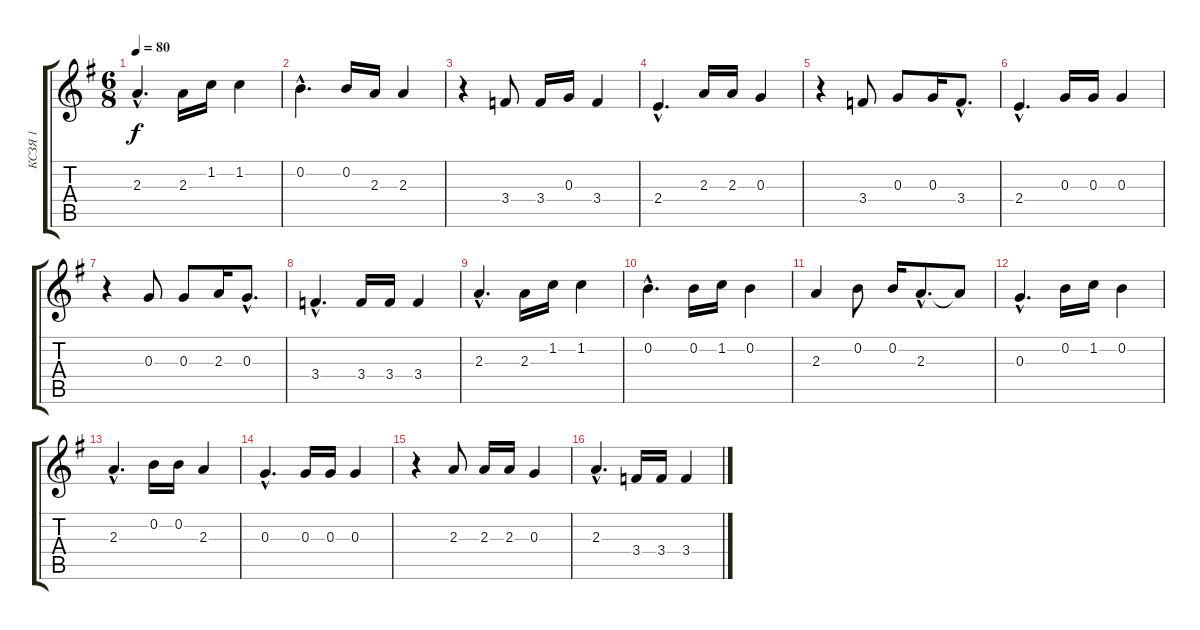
\track ("КСЗЯ 1" "КСЗЯ 1") {instrument acousticguitarnylon}
\staff {score tabs}
\tuning (E4 B3 G3 D3 A2 E2) {hide}
\ts (6 8)
\tempo 80
\clef g2
\ks eminor
2.3{hac}.4{d dy f} 2.3.16 1.2.16 1.2.4 |
0.2{hac}.4{d} 0.2.16 2.3.16 2.3.4 |
r.4 3.4.8 3.4.16 0.3.16 3.4.4 |
2.4{hac}.4{d} 2.3.16 2.3.16 0.3.4 |
r.4 3.4.8 0.3.8 0.3.16 3.4{hac}.8{d} |
2.4{hac}.4{d} 0.3.16 0.3.16 0.3.4 |
r.4 0.3.8 0.3.8 2.3.16 0.3{hac}.8{d} |
3.4{hac}.4{d} 3.4.16 3.4.16 3.4.4 |
2.3{hac}.4{d} 2.3.16 1.2.16 1.2.4 |
0.2{hac}.4{d} 0.2.16 1.2.16 0.2.4 |
2.3.4 0.2.8 0.2.16 2.3{hac}.8{d} 2.3{t}.8 |
0.3{hac}.4{d} 0.2.16 1.2.16 0.2.4 |
2.3{hac}.4{d} 0.2.16 0.2.16 2.3.4 |
0.3{hac}.4{d} 0.3.16 0.3.16 0.3.4 |
r.4 2.3.8 2.3.16 2.3.16 0.3.4 |
2.3{hac}.4{d} 3.4.16 3.4.16 3.4.4
